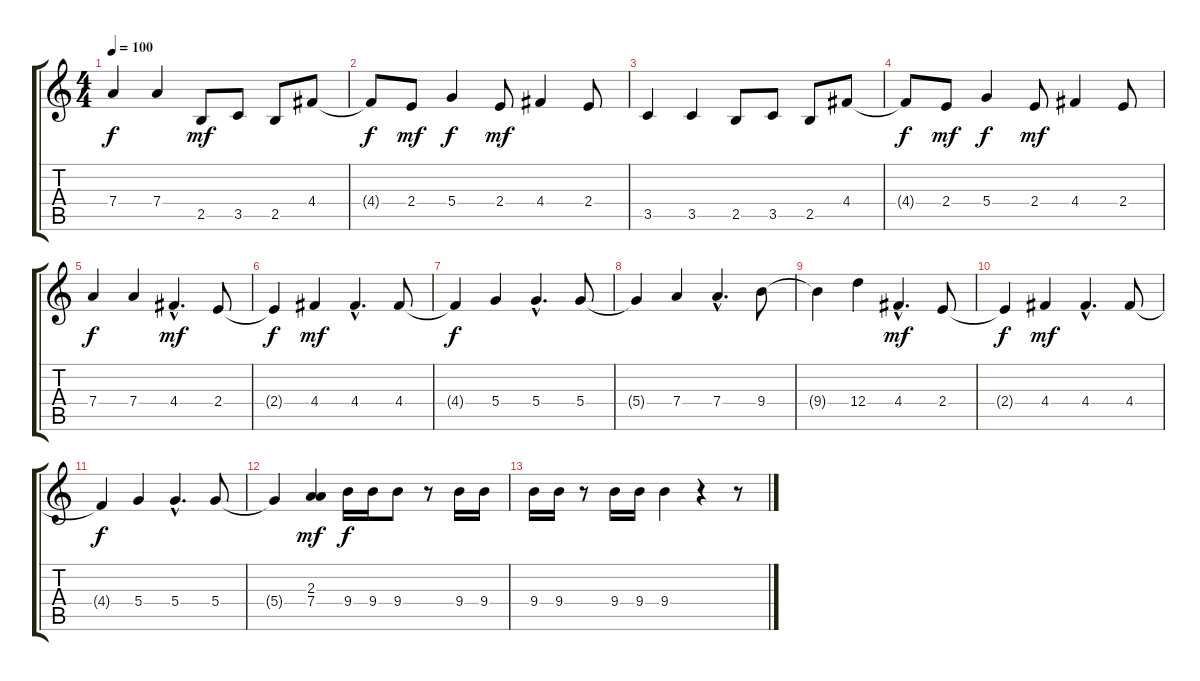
\track "" {instrument overdrivenguitar}
\staff {score tabs}
\tuning (E4 B3 G3 D3 A2 E2) {hide}
\ts (4 4)
\tempo 100
\clef g2
\ks c
7.4.4{dy f} 7.4.4 2.5.8{dy mf} 3.5.8 2.5.8 4.4.8 |
4.4{t}.8{dy f} 2.4.8{dy mf} 5.4.4{dy f} 2.4.8{dy mf} 4.4.4 2.4.8 |
3.5.4 3.5.4 2.5.8 3.5.8 2.5.8 4.4.8 |
4.4{t}.8{dy f} 2.4.8{dy mf} 5.4.4{dy f} 2.4.8{dy mf} 4.4.4 2.4.8 |
7.4.4{dy f} 7.4.4 4.4{hac}.4{d dy mf} 2.4.8 |
2.4{t}.4{dy f} 4.4.4{dy mf} 4.4{hac}.4{d} 4.4.8 |
4.4{t}.4{dy f} 5.4.4 5.4{hac}.4{d} 5.4.8 |
5.4{t}.4 7.4.4 7.4{hac}.4{d} 9.4.8 |
9.4{t}.4 12.4.4 4.4{hac}.4{d dy mf} 2.4.8 |
2.4{t}.4{dy f} 4.4.4{dy mf} 4.4{hac}.4{d} 4.4.8 |
4.4{t}.4{dy f} 5.4.4 5.4{hac}.4{d} 5.4.8 |
5.4{t}.4 (2.3 7.4).4{dy mf} 9.4.16{dy f} 9.4.16 9.4.8 r.8 9.4.16 9.4.16 |
9.4.16 9.4.16 r.8 9.4.16 9.4.16 9.4.4 r.4 r.8
